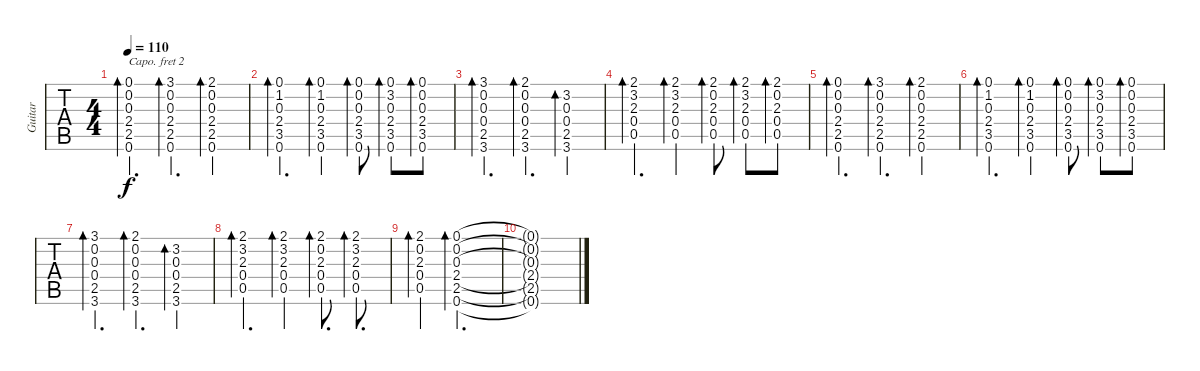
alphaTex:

\track ("Guitar" "Guitar") {instrument acousticguitarsteel}
\staff {tabs}
\capo 2
\tuning (E4 B3 G3 D3 A2 E2) {hide}
\ts (4 4)
\tempo 110
\clef g2
\ks c
(0.1 0.2 0.3 2.4 2.5 0.6).4{d bd 120 dy f} (3.1 0.2 0.3 2.4 2.5 0.6).4{d bd 120} (2.1 0.2 0.3 2.4 2.5 0.6).4{bd 120} |
(0.1 1.2 0.3 2.4 3.5 0.6).4{d bd 120} (0.1 1.2 0.3 2.4 3.5 0.6).4{bd 120} (0.1 0.2 0.3 2.4 3.5 0.6).8{bd 120} (0.1 3.2 0.3 2.4 3.5 0.6).8{bd 120} (0.1 0.2 0.3 2.4 3.5 0.6).8{bd 120} |
(3.1 0.2 0.3 0.4 2.5 3.6).4{d bd 120} (2.1 0.2 0.3 0.4 2.5 3.6).4{d bd 120} (3.2 0.3 0.4 2.5 3.6).4{bd 120} |
(2.1 3.2 2.3 0.4 0.5).4{d bd 120} (2.1 3.2 2.3 0.4 0.5).4{bd 120} (2.1 0.2 2.3 0.4 0.5).8{bd 120} (2.1 3.2 2.3 0.4 0.5).8{bd 120} (2.1 0.2 2.3 0.4 0.5).8{bd 120} |
(0.1 0.2 0.3 2.4 2.5 0.6).4{d bd 120} (3.1 0.2 0.3 2.4 2.5 0.6).4{d bd 120} (2.1 0.2 0.3 2.4 2.5 0.6).4{bd 120} |
(0.1 1.2 0.3 2.4 3.5 0.6).4{d bd 120} (0.1 1.2 0.3 2.4 3.5 0.6).4{bd 120} (0.1 0.2 0.3 2.4 3.5 0.6).8{bd 120} (0.1 3.2 0.3 2.4 3.5 0.6).8{bd 120} (0.1 0.2 0.3 2.4 3.5 0.6).8{bd 120} |
(3.1 0.2 0.3 0.4 2.5 3.6).4{d bd 120} (2.1 0.2 0.3 0.4 2.5 3.6).4{d bd 120} (3.2 0.3 0.4 2.5 3.6).4{bd 120} |
(2.1 3.2 2.3 0.4 0.5).4{d bd 120} (2.1 3.2 2.3 0.4 0.5).4{bd 120} (2.1 0.2 2.3 0.4 0.5).8{d bd 120} (2.1 3.2 2.3 0.4 0.5).8{d bd 120} |
(2.1 0.2 2.3 0.4 0.5).4{bd 120} (0.1 0.2 0.3 2.4 2.5 0.6).2{d bd 480} |
(0.1{t} 0.2{t} 0.3{t} 2.4{t} 2.5{t} 0.6{t}).1
